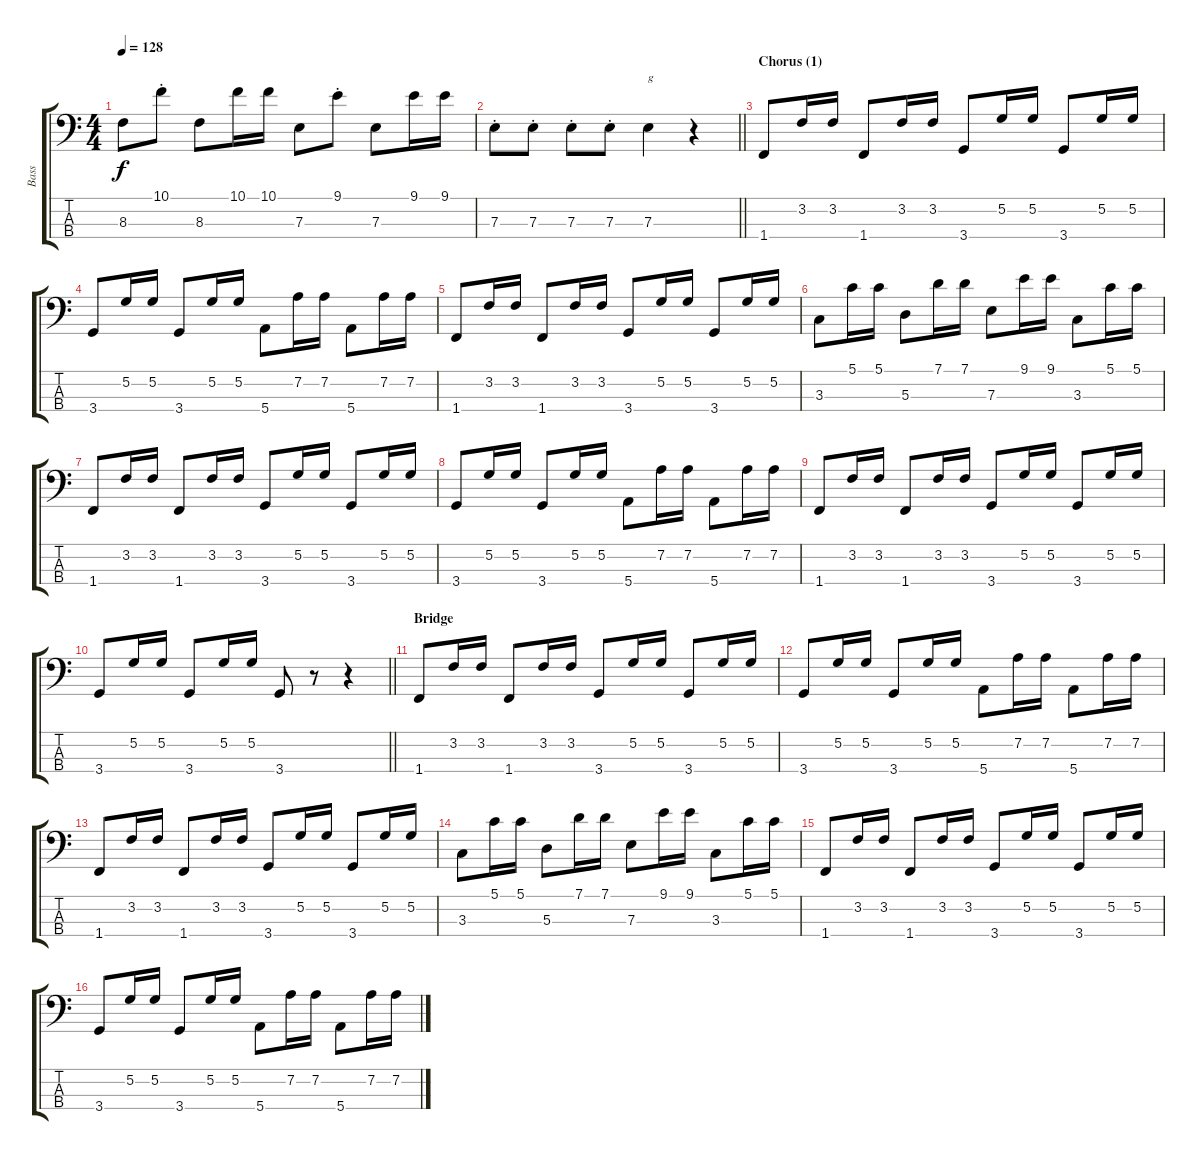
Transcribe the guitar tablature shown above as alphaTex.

\track ("Bass" "Bass") {instrument electricbassfinger}
\staff {score tabs}
\tuning (G2 D2 A1 E1) {hide}
\ts (4 4)
\tempo 128
\clef f4
\ks aminor
8.3.8{dy f} 10.1{st}.8 8.3.8 10.1.16 10.1.16 7.3.8 9.1{st}.8 7.3.8 9.1.16 9.1.16 |
\barLineRight lightlight
7.3{st}.8 7.3{st}.8 7.3{st}.8 7.3{st}.8 7.3.4{txt "g"} r.4 |
\section ("" "Chorus (1)")
1.4.8 3.2.16 3.2.16 1.4.8 3.2.16 3.2.16 3.4.8 5.2.16 5.2.16 3.4.8 5.2.16 5.2.16 |
3.4.8 5.2.16 5.2.16 3.4.8 5.2.16 5.2.16 5.4.8 7.2.16 7.2.16 5.4.8 7.2.16 7.2.16 |
1.4.8 3.2.16 3.2.16 1.4.8 3.2.16 3.2.16 3.4.8 5.2.16 5.2.16 3.4.8 5.2.16 5.2.16 |
3.3.8 5.1.16 5.1.16 5.3.8 7.1.16 7.1.16 7.3.8 9.1.16 9.1.16 3.3.8 5.1.16 5.1.16 |
1.4.8 3.2.16 3.2.16 1.4.8 3.2.16 3.2.16 3.4.8 5.2.16 5.2.16 3.4.8 5.2.16 5.2.16 |
3.4.8 5.2.16 5.2.16 3.4.8 5.2.16 5.2.16 5.4.8 7.2.16 7.2.16 5.4.8 7.2.16 7.2.16 |
1.4.8 3.2.16 3.2.16 1.4.8 3.2.16 3.2.16 3.4.8 5.2.16 5.2.16 3.4.8 5.2.16 5.2.16 |
\barLineRight lightlight
3.4.8 5.2.16 5.2.16 3.4.8 5.2.16 5.2.16 3.4.8 r.8 r.4 |
\section ("" "Bridge")
1.4.8 3.2.16 3.2.16 1.4.8 3.2.16 3.2.16 3.4.8 5.2.16 5.2.16 3.4.8 5.2.16 5.2.16 |
3.4.8 5.2.16 5.2.16 3.4.8 5.2.16 5.2.16 5.4.8 7.2.16 7.2.16 5.4.8 7.2.16 7.2.16 |
1.4.8 3.2.16 3.2.16 1.4.8 3.2.16 3.2.16 3.4.8 5.2.16 5.2.16 3.4.8 5.2.16 5.2.16 |
3.3.8 5.1.16 5.1.16 5.3.8 7.1.16 7.1.16 7.3.8 9.1.16 9.1.16 3.3.8 5.1.16 5.1.16 |
1.4.8 3.2.16 3.2.16 1.4.8 3.2.16 3.2.16 3.4.8 5.2.16 5.2.16 3.4.8 5.2.16 5.2.16 |
3.4.8 5.2.16 5.2.16 3.4.8 5.2.16 5.2.16 5.4.8 7.2.16 7.2.16 5.4.8 7.2.16 7.2.16
